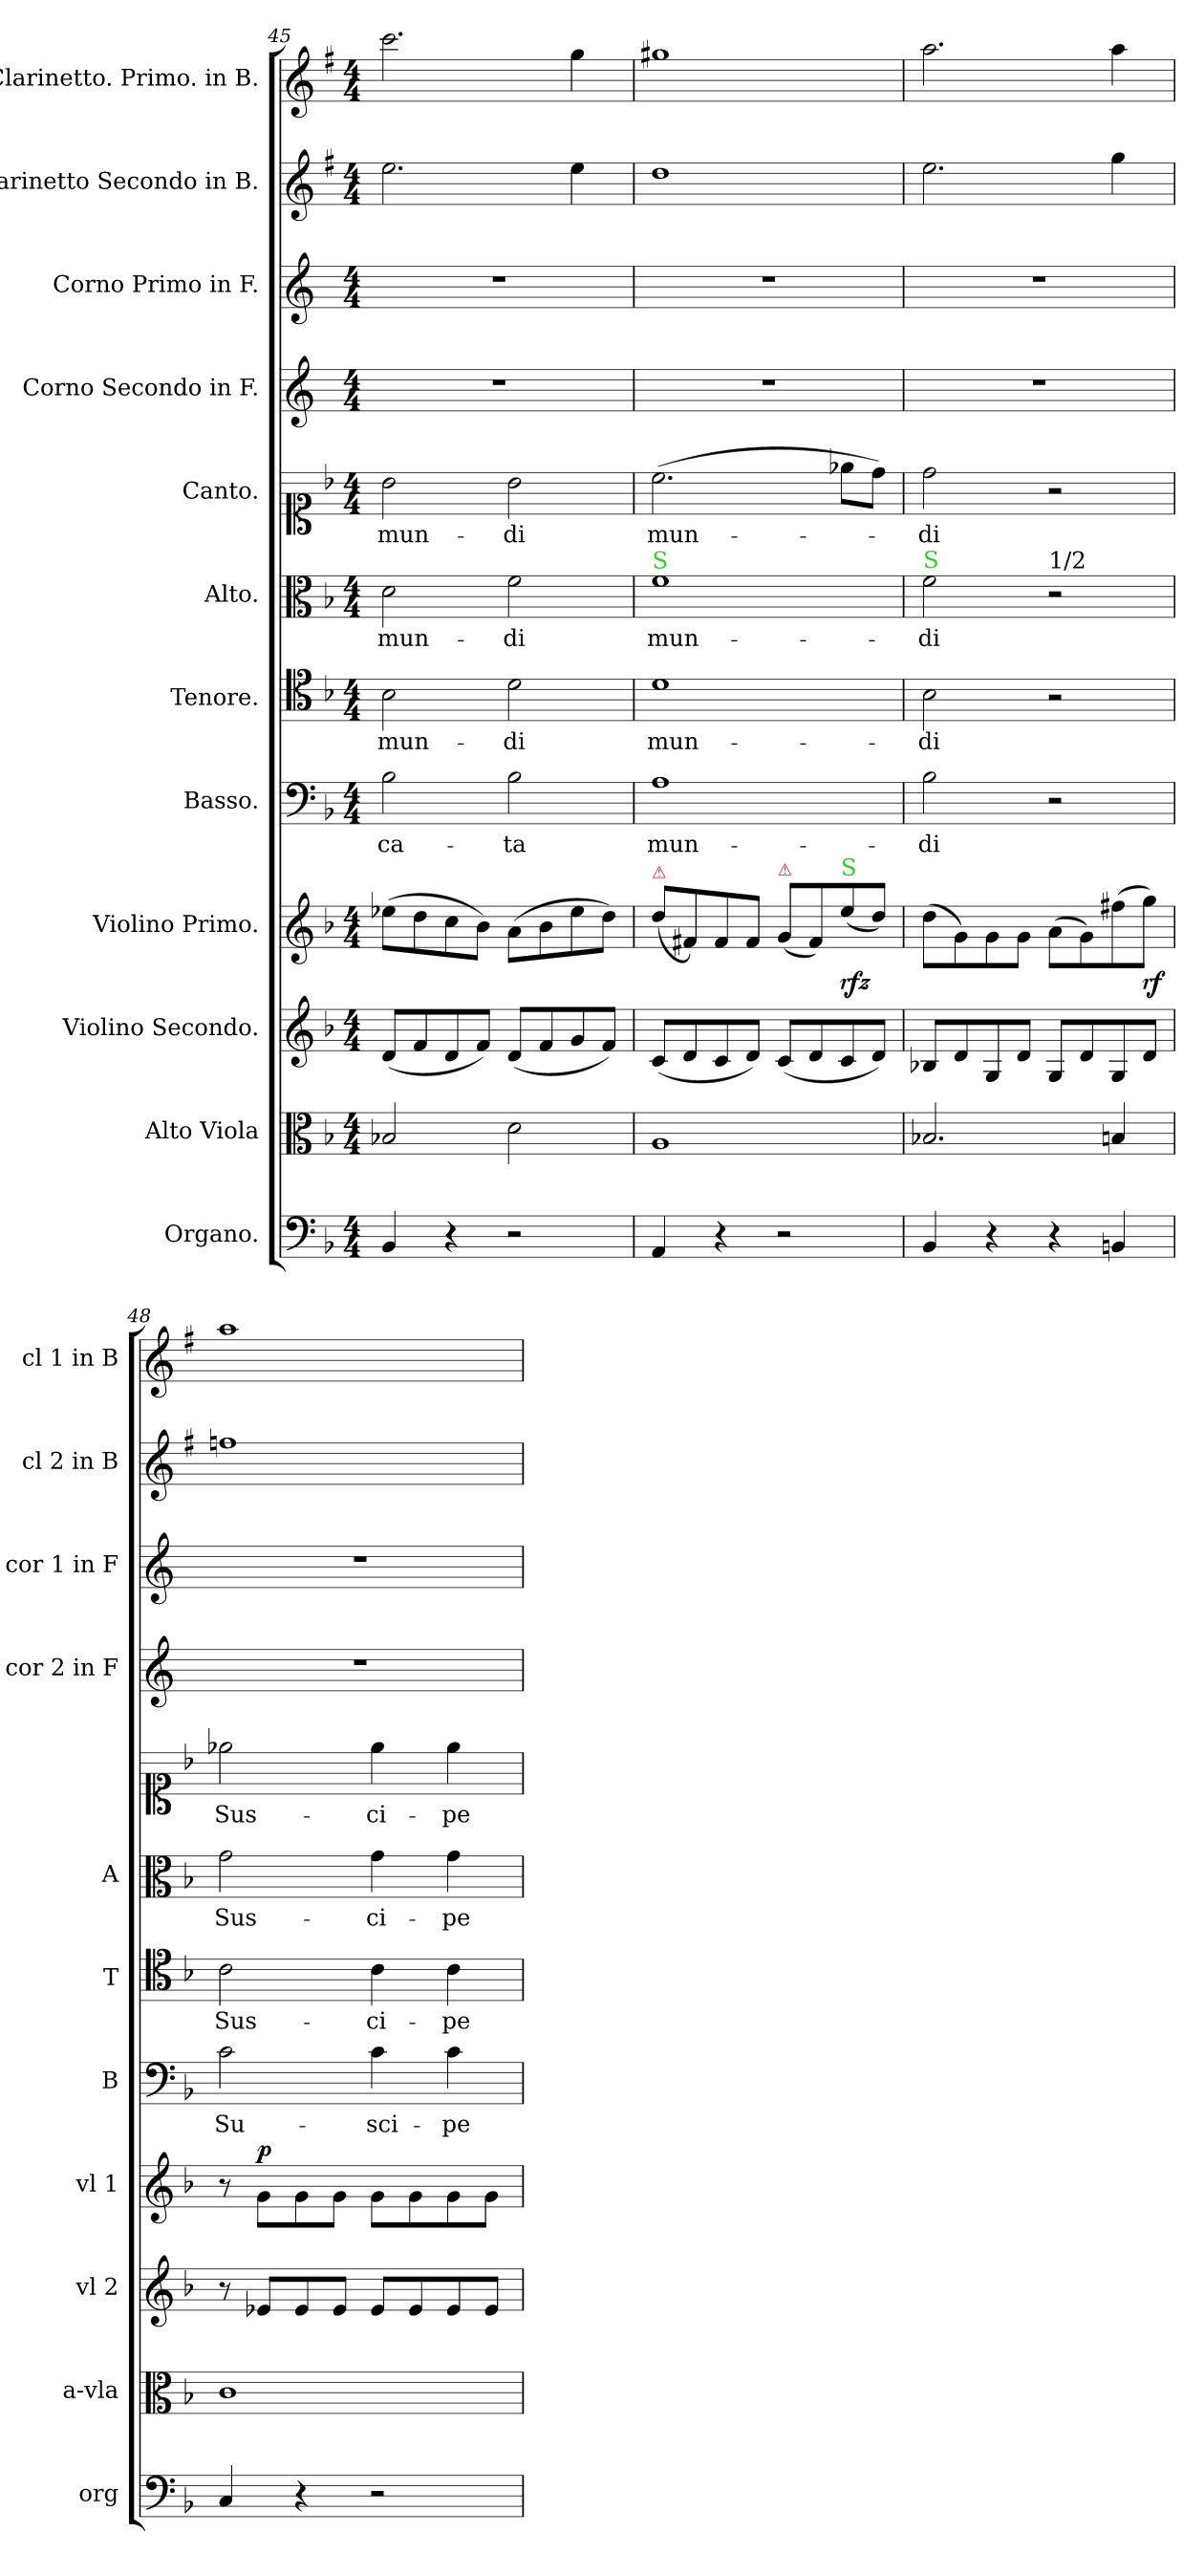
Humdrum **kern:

**kern	**kern	**kern	**kern	**dynam	**kern	**text	**kern	**text	**kern	**text	**kern	**text	**kern	**kern	**kern	**kern
*part12	*part11	*part10	*part9	*part9	*part8	*part8	*part7	*part7	*part6	*part6	*part5	*part5	*part4	*part3	*part2	*part1
*staff12	*staff11	*staff10	*staff9	*staff9	*staff8	*staff8	*staff7	*staff7	*staff6	*staff6	*staff5	*staff5	*staff4	*staff3	*staff2	*staff1
*I"Organo.	*I"Alto Viola	*I"Violino Secondo.	*I"Violino Primo.	*	*I"Basso.	*	*I"Tenore.	*	*I"Alto.	*	*I"Canto.	*	*I"Corno Secondo in F.	*I"Corno Primo in F.	*I"Clarinetto Secondo in B.	*I"Clarinetto. Primo. in B.
*I'org	*I'a-vla	*I'vl 2	*I'vl 1	*	*I'B	*	*I'T	*	*I'A	*	*	*	*I'cor 2 in F	*I'cor 1 in F	*I'cl 2 in B	*I'cl 1 in B
*clefF4	*clefC3	*clefG2	*clefG2	*	*clefF4	*	*clefC4	*	*clefC3	*	*clefC1	*	*clefG2	*clefG2	*clefG2	*clefG2
*	*	*	*	*	*	*	*	*	*	*	*	*	*ITrd4c7	*ITrd4c7	*ITrd1c2	*ITrd1c2
*k[b-]	*k[b-]	*k[b-]	*k[b-]	*	*k[b-]	*	*k[b-]	*	*k[b-]	*	*k[b-]	*	*k[b-]	*k[b-]	*k[b-]	*k[b-]
*F:	*F:	*F:	*F:	*	*F:	*	*F:	*	*F:	*	*F:	*	*F:	*F:	*F:	*F:
*M4/4	*M4/4	*M4/4	*M4/4	*	*M4/4	*	*M4/4	*	*M4/4	*	*M4/4	*	*M4/4	*M4/4	*M4/4	*M4/4
=45	=45	=45	=45	=45	=45	=45	=45	=45	=45	=45	=45	=45	=45	=45	=45	=45
4BB-/	2B-X/	(8d/L	(8ee-X\L	.	2B-\	-ca-	2B-\	mun-	2d\	mun-	2b-\	mun-	1r	1r	2.dd\	2.bb-\
.	.	8f/	8dd\	.	.	.	.	.	.	.	.	.	.	.	.	.
4r	.	8d/	8cc\	.	.	.	.	.	.	.	.	.	.	.	.	.
.	.	8f/J)	8b-\J)	.	.	.	.	.	.	.	.	.	.	.	.	.
2r	2d\	(8d/L	(8a\L	.	2B-\	-ta	2d\	-di	2f\	-di	2b-\	-di	.	.	.	.
.	.	8f/	8b-\	.	.	.	.	.	.	.	.	.	.	.	.	.
.	.	8g/	8ee-\	.	.	.	.	.	.	.	.	.	.	.	4dd\	4ff\
.	.	8f/J)	8dd\J)	.	.	.	.	.	.	.	.	.	.	.	.	.
=46	=46	=46	=46	=46	=46	=46	=46	=46	=46	=46	=46	=46	=46	=46	=46	=46
!	!	!	!	!	!	!	!	!	!LO:TX:a:color=limegreen:t=S	!	!	!	!	!	!	!
!	!	!	!LO:TX:a:color=crimson:t=⚠	!	!	!	!	!	!	!	!	!	!	!	!	!
4AA/	1A	(8c/L	(8dd\L	.	1A	mun-	1d	mun-	1f	mun-	(2.cc\	mun-	1r	1r	1cc	1ff#X
.	.	8d/	8f#X/)	.	.	.	.	.	.	.	.	.	.	.	.	.
4r	.	8c/	8f#/	.	.	.	.	.	.	.	.	.	.	.	.	.
.	.	8d/J)	8f#/J	.	.	.	.	.	.	.	.	.	.	.	.	.
!	!	!	!LO:TX:a:color=crimson:t=⚠	!	!	!	!	!	!	!	!	!	!	!	!	!
2r	.	(8c/L	(8g/L	.	.	.	.	.	.	.	.	.	.	.	.	.
.	.	8d/	8f#/)	.	.	.	.	.	.	.	.	.	.	.	.	.
!	!	!	!LO:TX:a:color=limegreen:t=S	!	!	!	!	!	!	!	!	!	!	!	!	!
!	!	!	!	!LO:DY:b	!	!	!	!	!	!	!	!	!	!	!	!
.	.	8c/	(>8ee\	rfz	.	.	.	.	.	.	8ee-X\L	.	.	.	.	.
.	.	8d/J)	8dd\J)	.	.	.	.	.	.	.	8dd\J)	.	.	.	.	.
=47	=47	=47	=47	=47	=47	=47	=47	=47	=47	=47	=47	=47	=47	=47	=47	=47
!	!	!	!	!	!	!	!	!	!LO:TX:a:color=limegreen:t=S	!	!	!	!	!	!	!
4BB-/	2.B-X/	8B-X/L	(8dd\L	.	2B-\	-di	2B-\	-di	2f\	-di	2dd\	-di	1r	1r	2.dd\	2.gg\
.	.	8d/	8g\)	.	.	.	.	.	.	.	.	.	.	.	.	.
4r	.	8G/	8g\	.	.	.	.	.	.	.	.	.	.	.	.	.
.	.	8d/J	8g\J	.	.	.	.	.	.	.	.	.	.	.	.	.
!	!	!	!	!	!	!	!	!	!LO:TX:a:t=1/2	!	!	!	!	!	!	!
4r	.	8G/L	(8a\L	.	2r	.	2r	.	2r	.	2r	.	.	.	.	.
.	.	8d/	8g\)	.	.	.	.	.	.	.	.	.	.	.	.	.
4BBn/	4Bn/	8G/	(8ff#X\	.	.	.	.	.	.	.	.	.	.	.	4ff\	4gg\
!	!	!	!	!LO:DY:b	!	!	!	!	!	!	!	!	!	!	!	!
.	.	8d/J	8gg\J)	rf.	.	.	.	.	.	.	.	.	.	.	.	.
=48	=48	=48	=48	=48	=48	=48	=48	=48	=48	=48	=48	=48	=48	=48	=48	=48
4C/	1c	8r	8r	.	2c\	Su-	2c\	Sus-	2g\	Sus-	2ee-X\	Sus-	1r	1r	1ee-X	1gg
!	!	!	!	!LO:DY:a	!	!	!	!	!	!	!	!	!	!	!	!
.	.	8e-X/L	8g\L	p	.	.	.	.	.	.	.	.	.	.	.	.
4r	.	8e-/	8g\	.	.	.	.	.	.	.	.	.	.	.	.	.
.	.	8e-/J	8g\J	.	.	.	.	.	.	.	.	.	.	.	.	.
2r	.	8e-/L	8g\L	.	4c\	-sci-	4c\	-ci-	4g\	-ci-	4ee-\	-ci-	.	.	.	.
.	.	8e-/	8g\	.	.	.	.	.	.	.	.	.	.	.	.	.
.	.	8e-/	8g\	.	4c\	-pe	4c\	-pe	4g\	-pe	4ee-\	-pe	.	.	.	.
.	.	8e-/J	8g\J	.	.	.	.	.	.	.	.	.	.	.	.	.
=	=	=	=	=	=	=	=	=	=	=	=	=	=	=	=	=
*-	*-	*-	*-	*-	*-	*-	*-	*-	*-	*-	*-	*-	*-	*-	*-	*-
